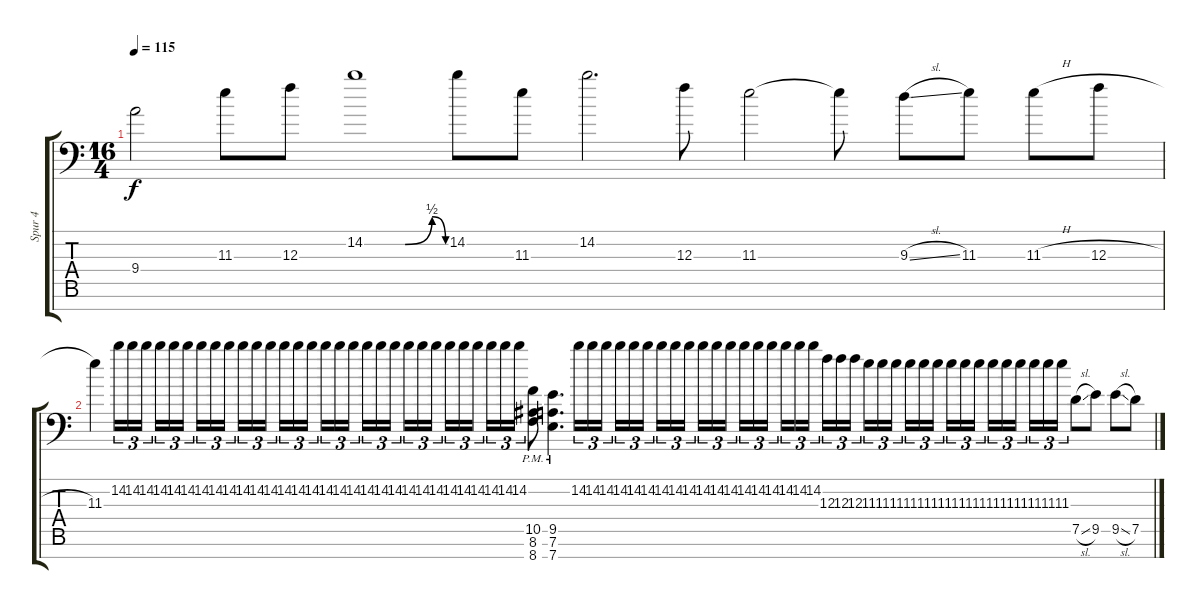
\track ("Spur 4" "Spur 4") {instrument distortionguitar}
\staff {score tabs}
\tuning (D4 A3 F3 C3 G2 D2 A1) {hide}
\ts (16 4)
\tempo 115
\clef f4
\ks c
9.4.2{dy f} 11.3.8 12.3.8 14.2{be (custom 0 0 15 0 30 0 50 2 60 0)}.1 14.2.8 11.3.8 14.2.2{d} 12.3.8 11.3.2 11.3{t}.8 9.3{sl}.8 11.3.8 11.3{h}.8 12.3{h}.8 |
11.3.4 14.2.16{tu (3 2)} 14.2.16{tu (3 2)} 14.2.16{tu (3 2) beam splitsecondary} 14.2.16{tu (3 2)} 14.2.16{tu (3 2)} 14.2.16{tu (3 2)} 14.2.16{tu (3 2)} 14.2.16{tu (3 2)} 14.2.16{tu (3 2) beam splitsecondary} 14.2.16{tu (3 2)} 14.2.16{tu (3 2)} 14.2.16{tu (3 2)} 14.2.16{tu (3 2)} 14.2.16{tu (3 2)} 14.2.16{tu (3 2) beam splitsecondary} 14.2.16{tu (3 2)} 14.2.16{tu (3 2)} 14.2.16{tu (3 2)} 14.2.16{tu (3 2)} 14.2.16{tu (3 2)} 14.2.16{tu (3 2) beam splitsecondary} 14.2.16{tu (3 2)} 14.2.16{tu (3 2)} 14.2.16{tu (3 2)} 14.2.16{tu (3 2)} 14.2.16{tu (3 2)} 14.2.16{tu (3 2) beam splitsecondary} 14.2.16{tu (3 2)} 14.2.16{tu (3 2)} 14.2.16{tu (3 2)} (10.5{pm} 8.6{pm} 8.7{pm}).8 (9.5{pm} 7.6{pm} 7.7{pm}).4{d} 14.2.16{tu (3 2)} 14.2.16{tu (3 2)} 14.2.16{tu (3 2) beam splitsecondary} 14.2.16{tu (3 2)} 14.2.16{tu (3 2)} 14.2.16{tu (3 2)} 14.2.16{tu (3 2)} 14.2.16{tu (3 2)} 14.2.16{tu (3 2) beam splitsecondary} 14.2.16{tu (3 2)} 14.2.16{tu (3 2)} 14.2.16{tu (3 2)} 14.2.16{tu (3 2)} 14.2.16{tu (3 2)} 14.2.16{tu (3 2) beam splitsecondary} 14.2.16{tu (3 2)} 14.2.16{tu (3 2)} 14.2.16{tu (3 2)} 12.3.16{tu (3 2)} 12.3.16{tu (3 2)} 12.3.16{tu (3 2) beam splitsecondary} 11.3.16{tu (3 2)} 11.3.16{tu (3 2)} 11.3.16{tu (3 2)} 11.3.16{tu (3 2)} 11.3.16{tu (3 2)} 11.3.16{tu (3 2) beam splitsecondary} 11.3.16{tu (3 2)} 11.3.16{tu (3 2)} 11.3.16{tu (3 2)} 11.3.16{tu (3 2)} 11.3.16{tu (3 2)} 11.3.16{tu (3 2) beam splitsecondary} 11.3.16{tu (3 2)} 11.3.16{tu (3 2)} 11.3.16{tu (3 2)} 7.5{sl}.8 9.5.8 9.5{sl}.8 7.5.8
